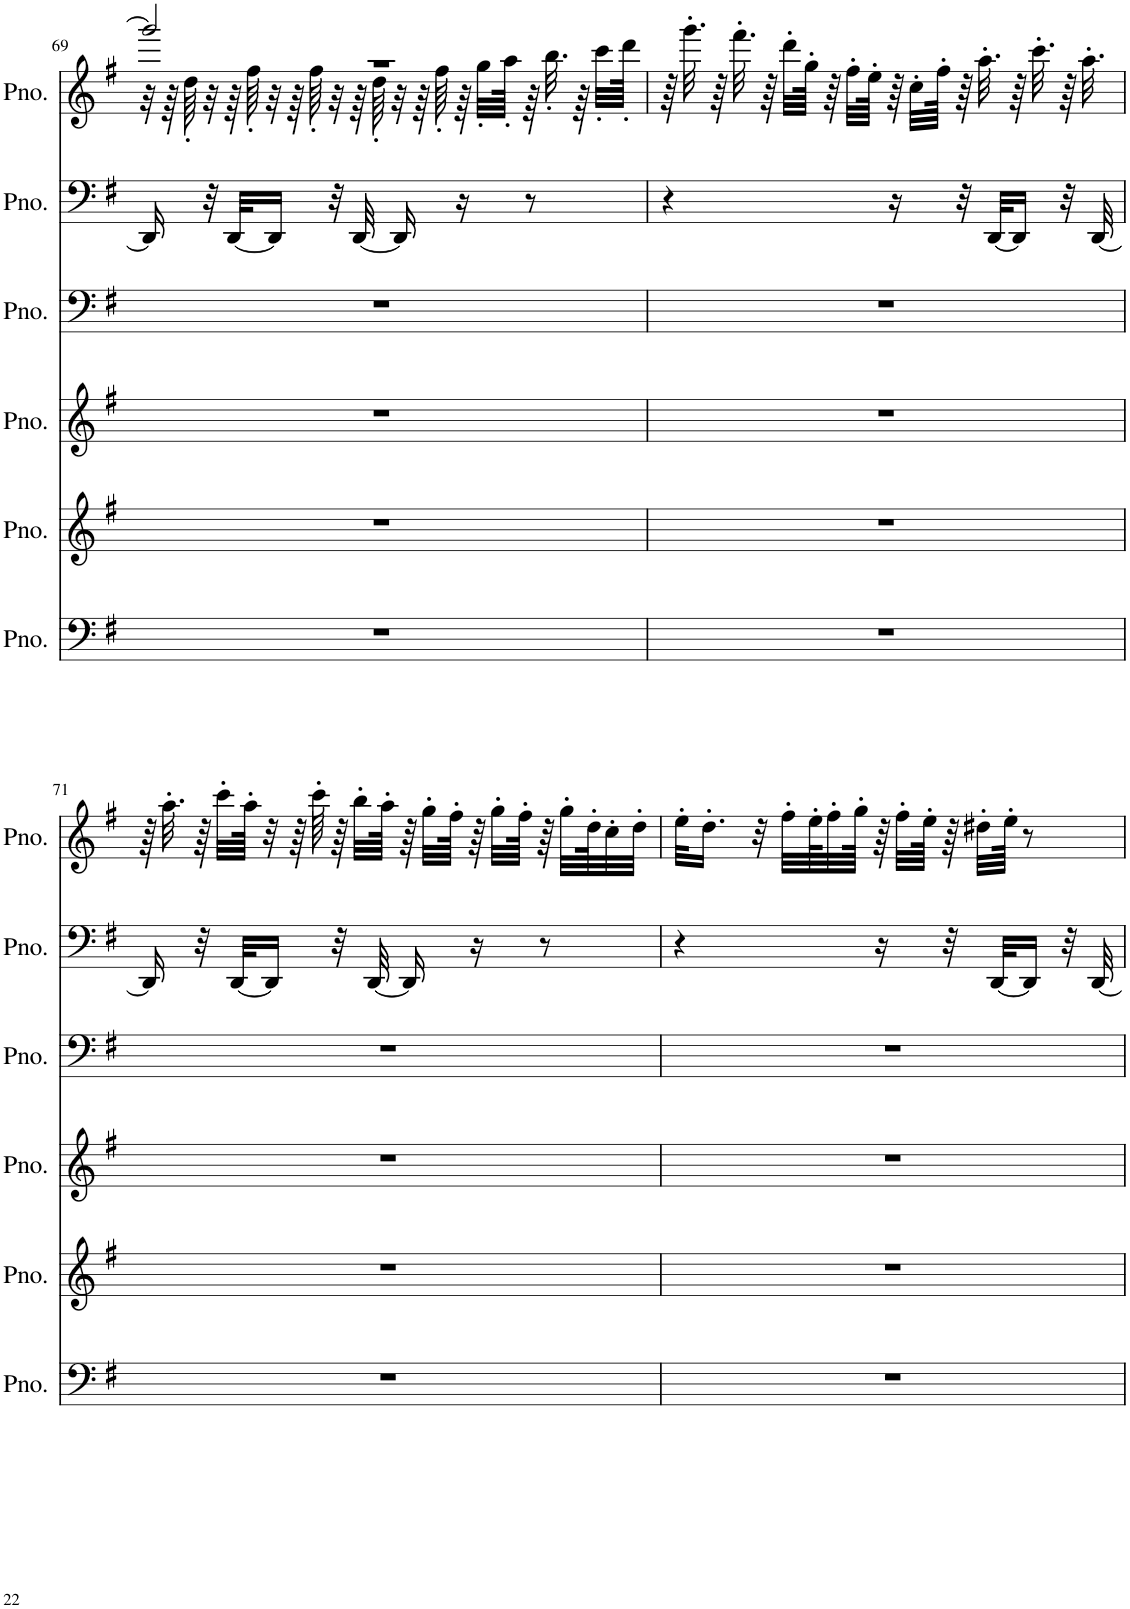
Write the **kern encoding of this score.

**kern	**kern	**kern	**kern	**kern	**kern
*part6	*part5	*part4	*part3	*part2	*part1
*staff6	*staff5	*staff4	*staff3	*staff2	*staff1
*I"Piano	*I"Piano	*I"Piano	*I"Piano	*I"Piano	*I"Piano
*I'Pno.	*I'Pno.	*I'Pno.	*I'Pno.	*I'Pno.	*I'Pno.
!!LO:PB:g=z
*clefF4	*clefG2	*clefG2	*clefF4	*clefF4	*clefG2
*k[f#]	*k[f#]	*k[f#]	*k[f#]	*k[f#]	*k[f#]
*M2/4	*M2/4	*M2/4	*M2/4	*M2/4	*M2/4
=69	=69	=69	=69	=69	=69
*	*	*	*	*	*^
*	*	*	*	*	*	*^
2r	2r	2r	2r	16DD/]	2r	2ggg/]	32r
.	.	.	.	.	.	.	64r
.	.	.	.	.	.	.	64dd'\
.	.	.	.	32r	.	.	32r
.	.	.	.	[32DD/KLL	.	.	64r
.	.	.	.	.	.	.	64ff#'\
.	.	.	.	16DD/JJ]	.	.	32r
.	.	.	.	.	.	.	64r
.	.	.	.	.	.	.	64ff#'\
.	.	.	.	32r	.	.	32r
.	.	.	.	[32DD/	.	.	64r
.	.	.	.	.	.	.	64dd'\
.	.	.	.	16DD/]	.	.	32r
.	.	.	.	.	.	.	64r
.	.	.	.	.	.	.	64ff#'\
.	.	.	.	16r	.	.	64r
.	.	.	.	.	.	.	32gg'\LLL
.	.	.	.	.	.	.	64aa'\JJJk
.	.	.	.	8r	.	.	64r
.	.	.	.	.	.	.	32.bb'\
.	.	.	.	.	.	.	64r
.	.	.	.	.	.	.	32ccc'\LLL
.	.	.	.	.	.	.	64ddd'\JJJk
*	*	*	*	*	*v	*v	*v
=70	=70	=70	=70	=70	=70
2r	2r	2r	2r	4r	64r
.	.	.	.	.	32.ggg'\
.	.	.	.	.	64r
.	.	.	.	.	32.fff#'\
.	.	.	.	.	64r
.	.	.	.	.	32ddd'\LLL
.	.	.	.	.	64gg'\JJJk
.	.	.	.	.	64r
.	.	.	.	.	32ff#'\LLL
.	.	.	.	.	64ee'\JJJk
.	.	.	.	16r	64r
.	.	.	.	.	32cc'\LLL
.	.	.	.	.	64ff#'\JJJk
.	.	.	.	32r	64r
.	.	.	.	.	32.aa'\
.	.	.	.	[32DD/KLL	.
.	.	.	.	16DD/JJ]	64r
.	.	.	.	.	32.ccc'\
.	.	.	.	32r	64r
.	.	.	.	.	32.aa'\
.	.	.	.	[32DD/	.
!!LO:LB:g=z
=71	=71	=71	=71	=71	=71
2r	2r	2r	2r	16DD/]	64r
.	.	.	.	.	32.aa'\
.	.	.	.	32r	64r
.	.	.	.	.	32ccc'\LLL
.	.	.	.	[32DD/KLL	.
.	.	.	.	.	64aa'\JJJk
.	.	.	.	16DD/JJ]	32r
.	.	.	.	.	64r
.	.	.	.	.	64ccc'\
.	.	.	.	32r	64r
.	.	.	.	.	32bb'\LLL
.	.	.	.	[32DD/	.
.	.	.	.	.	64aa'\JJJk
.	.	.	.	16DD/]	64r
.	.	.	.	.	32gg'\LLL
.	.	.	.	.	64ff#'\JJJk
.	.	.	.	16r	64r
.	.	.	.	.	32gg'\LLL
.	.	.	.	.	64ff#'\JJJk
.	.	.	.	8r	64r
.	.	.	.	.	32gg'\LLL
.	.	.	.	.	64dd'\K
.	.	.	.	.	32cc'\
.	.	.	.	.	32dd'\JJJ
=72	=72	=72	=72	=72	=72
2r	2r	2r	2r	4r	32ee'\KLL
.	.	.	.	.	16.dd'\JJ
.	.	.	.	.	32r
.	.	.	.	.	32ff#'\LLL
.	.	.	.	.	64ee'\K
.	.	.	.	.	32ff#'\
.	.	.	.	.	64gg'\JJJk
.	.	.	.	16r	64r
.	.	.	.	.	32ff#'\LLL
.	.	.	.	.	64ee'\JJJk
.	.	.	.	32r	64r
.	.	.	.	.	32dd#X'\LLL
.	.	.	.	[32DD/KLL	.
.	.	.	.	.	64ee'\JJJk
.	.	.	.	16DD/JJ]	8r
.	.	.	.	32r	.
.	.	.	.	[32DD/	.
=	=	=	=	=	=
*-	*-	*-	*-	*-	*-
